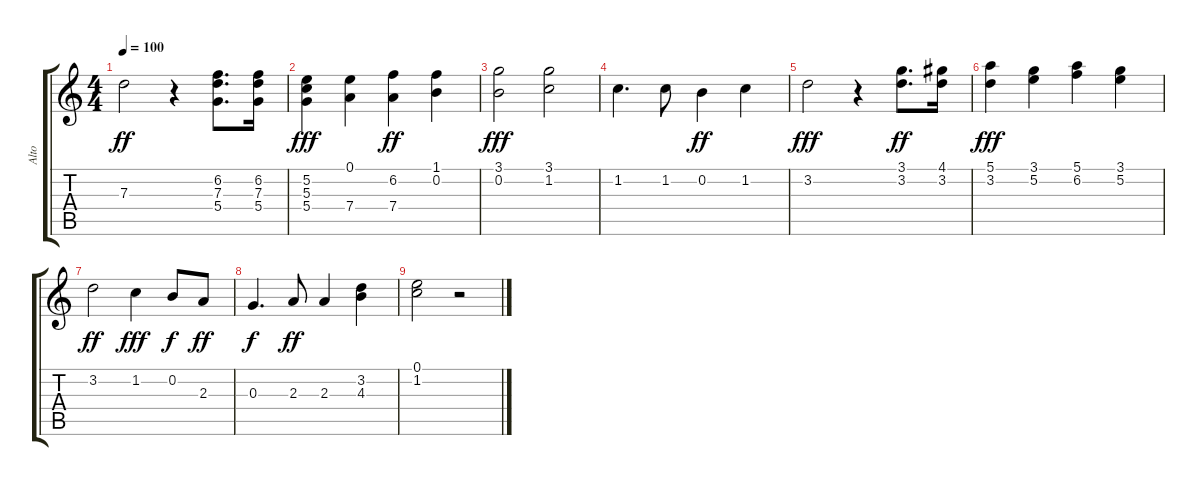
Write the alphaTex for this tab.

\track ("Alto" "Alto") {instrument acousticguitarsteel}
\staff {score tabs}
\tuning (E4 B3 G3 D3 A2 E2) {hide}
\ts (4 4)
\tempo 100
\clef g2
\ks c
7.3.2{dy ff} r.4 (6.2 7.3 5.4).8{d} (6.2 7.3 5.4).16 |
(5.2 5.3 5.4).4{dy fff} (0.1 7.4).4 (6.2 7.4).4{dy ff} (1.1 0.2).4 |
(3.1 0.2).2{dy fff} (3.1 1.2).2 |
1.2.4{d} 1.2.8 0.2.4{dy ff} 1.2.4 |
3.2.2{dy fff} r.4 (3.1 3.2).8{d dy ff} (4.1 3.2).16 |
(5.1 3.2).4{dy fff} (3.1 5.2).4 (5.1 6.2).4 (3.1 5.2).4 |
3.2.2{dy ff} 1.2.4{dy fff} 0.2.8{dy f} 2.3.8{dy ff} |
0.3.4{d dy f} 2.3.8{dy ff} 2.3.4 (3.2 4.3).4 |
(0.1 1.2).2 r.2
